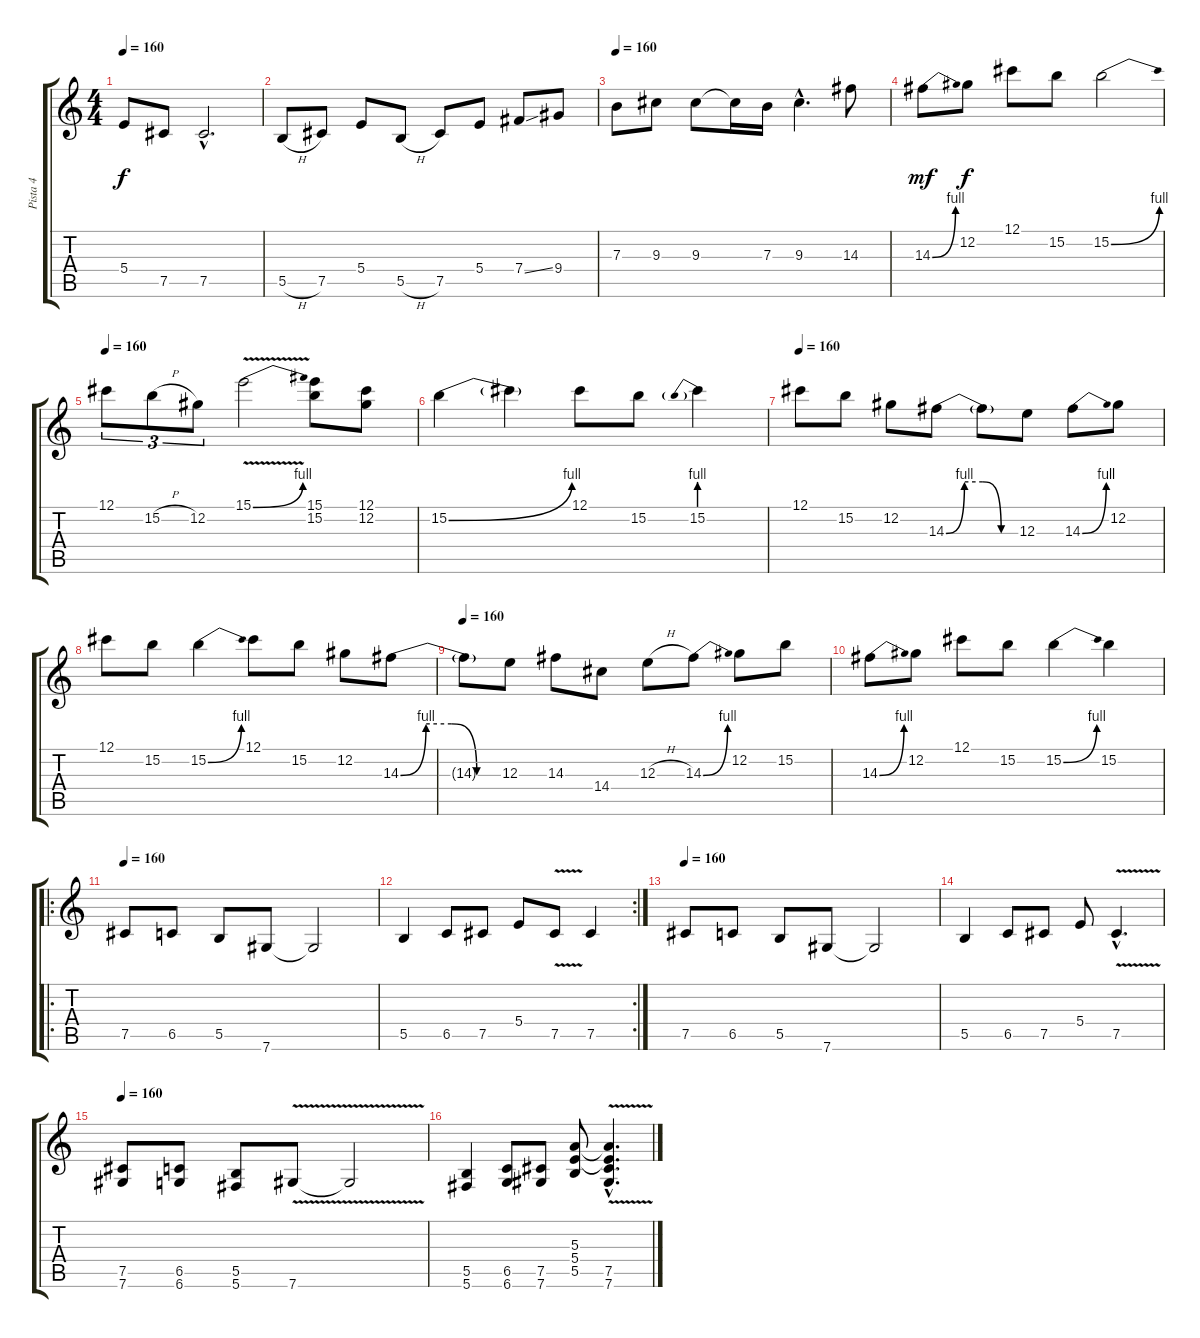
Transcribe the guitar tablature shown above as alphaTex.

\track ("Pista 4" "Pista 4") {instrument distortionguitar}
\staff {score tabs}
\tuning (Db4 Ab3 E3 B2 Gb2 Db2) {hide}
\ts (4 4)
\tempo 160
\clef g2
\ks c
5.4.8{dy f} 7.5.8 7.5{hac}.2{d} |
5.5{h}.8 7.5.8 5.4.8 5.5{h}.8 7.5.8 5.4.8 7.4{ss}.8 9.4.8 |
\tempo 160
7.3.8 9.3.8 9.3.8 9.3{t}.16 7.3.16 9.3{hac}.4{d} 14.3.8 |
14.3{be (bend 0 0 60 4)}.8{dy mf} 12.2.8{dy f} 12.1.8 15.2.8 15.2{be (bend 0 0 60 4)}.2 |
\tempo 160
12.1.8{tu (3 2)} 15.2{h}.8{tu (3 2)} 12.2.8{tu (3 2)} 15.1{be (bend 0 0 60 4) v}.2 (15.1 15.2).8 (12.1 12.2).8 |
15.2{be (bend 0 0 60 4)}.4 15.2{t}.4 12.1.8 15.2.8 15.2{be (prebend 0 4 60 4)}.4 |
\tempo 160
12.1.8 15.2.8 12.2.8 14.3{be (custom 0 0 15 4 30 4 45 0 60 0)}.8 14.3{t}.8 12.3.8 14.3{be (bend 0 0 60 4)}.8 12.2.8 |
12.1.8 15.2.8 15.2{be (bend 0 0 60 4)}.4 12.1.8 15.2.8 12.2.8 14.3{be (custom 0 0 15 4 30 4 45 0 60 0)}.8 |
\tempo 160
14.3{t}.8 12.3.8 14.3.8 14.4.8 12.3{h}.8 14.3{be (bend 0 0 60 4)}.8 12.2.8 15.2.8 |
14.3{be (bend 0 0 60 4)}.8 12.2.8 12.1.8 15.2.8 15.2{be (bend 0 0 60 4)}.4 15.2.4 |
\ro
\tempo 160
7.5.8{volume 16 balance 13} 6.5.8 5.5.8 7.6.8 7.6{t}.2 |
\rc 2
5.5.4 6.5.8 7.5.8 5.4.8 7.5{v}.8 7.5.4 |
\tempo 160
7.5.8 6.5.8 5.5.8 7.6.8 7.6{t}.2 |
5.5.4 6.5.8 7.5.8 5.4.8 7.5{v hac}.4{d} |
\tempo 160
(7.5 7.6).8 (6.5 6.6).8 (5.5 5.6).8 7.6{v}.8 7.6{t}.2 |
(5.5 5.6).4 (6.5 6.6).8 (7.5 7.6).8 (5.3 5.4 5.5).8 (5.3{hac t} 5.4{hac t} 7.5{v hac} 7.6{v hac}).4{d}
